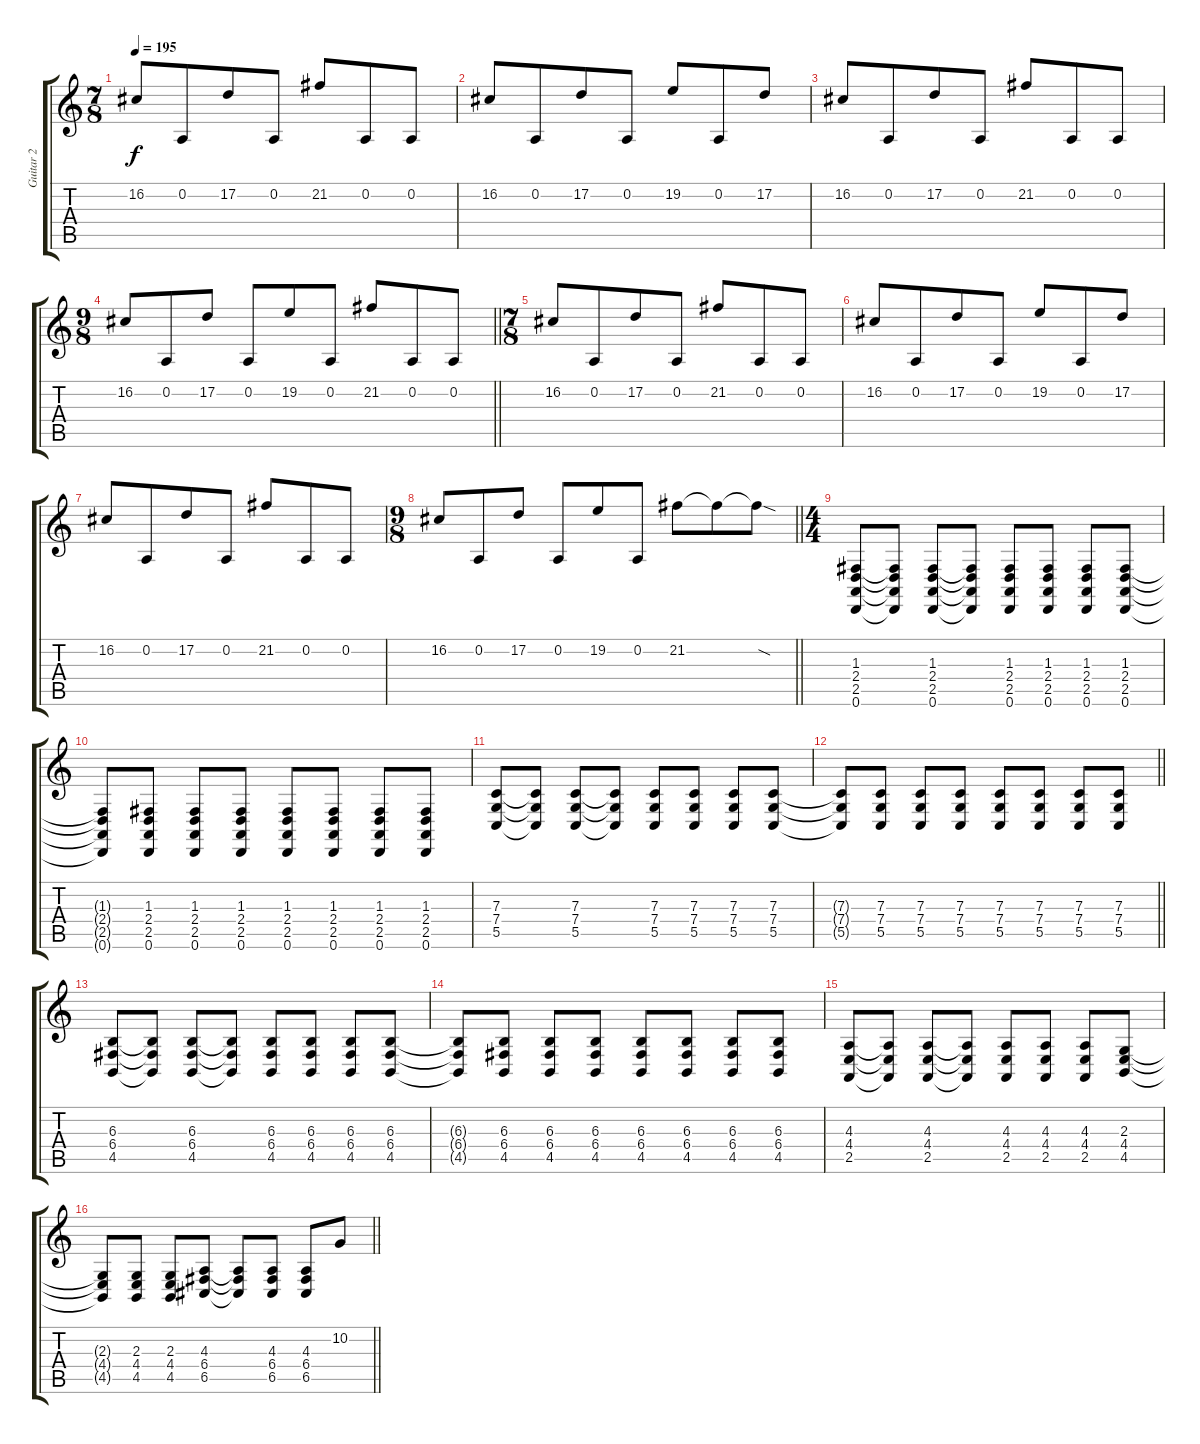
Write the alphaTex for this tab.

\track ("Guitar 2" "Guitar 2") {instrument electricgrandpiano}
\staff {score tabs}
\tuning (D4 A3 F3 C3 G2 D2) {hide}
\ts (7 8)
\tempo 195
\clef g2
\ks c
16.2.8{dy f} 0.2.8 17.2.8 0.2.8 21.2.8 0.2.8 0.2.8 |
16.2.8 0.2.8 17.2.8 0.2.8 19.2.8 0.2.8 17.2.8 |
16.2.8 0.2.8 17.2.8 0.2.8 21.2.8 0.2.8 0.2.8 |
\ts (9 8)
\barLineRight lightlight
16.2.8 0.2.8 17.2.8 0.2.8 19.2.8 0.2.8 21.2.8 0.2.8 0.2.8 |
\ts (7 8)
16.2.8 0.2.8 17.2.8 0.2.8 21.2.8 0.2.8 0.2.8 |
16.2.8 0.2.8 17.2.8 0.2.8 19.2.8 0.2.8 17.2.8 |
16.2.8 0.2.8 17.2.8 0.2.8 21.2.8 0.2.8 0.2.8 |
\ts (9 8)
\barLineRight lightlight
16.2.8 0.2.8 17.2.8 0.2.8 19.2.8 0.2.8 21.2.8 21.2{t}.8 21.2{sod t}.8 |
\ts (4 4)
(1.3 2.4 2.5 0.6).8 (1.3{t} 2.4{t} 2.5{t} 0.6{t}).8 (1.3 2.4 2.5 0.6).8 (1.3{t} 2.4{t} 2.5{t} 0.6{t}).8 (1.3 2.4 2.5 0.6).8 (1.3 2.4 2.5 0.6).8 (1.3 2.4 2.5 0.6).8 (1.3 2.4 2.5 0.6).8 |
(1.3{t} 2.4{t} 2.5{t} 0.6{t}).8 (1.3 2.4 2.5 0.6).8 (1.3 2.4 2.5 0.6).8 (1.3 2.4 2.5 0.6).8 (1.3 2.4 2.5 0.6).8 (1.3 2.4 2.5 0.6).8 (1.3 2.4 2.5 0.6).8 (1.3 2.4 2.5 0.6).8 |
(7.3 7.4 5.5).8 (7.3{t} 7.4{t} 5.5{t}).8 (7.3 7.4 5.5).8 (7.3{t} 7.4{t} 5.5{t}).8 (7.3 7.4 5.5).8 (7.3 7.4 5.5).8 (7.3 7.4 5.5).8 (7.3 7.4 5.5).8 |
\barLineRight lightlight
(7.3{t} 7.4{t} 5.5{t}).8 (7.3 7.4 5.5).8 (7.3 7.4 5.5).8 (7.3 7.4 5.5).8 (7.3 7.4 5.5).8 (7.3 7.4 5.5).8 (7.3 7.4 5.5).8 (7.3 7.4 5.5).8 |
(6.3 6.4 4.5).8 (6.3{t} 6.4{t} 4.5{t}).8 (6.3 6.4 4.5).8 (6.3{t} 6.4{t} 4.5{t}).8 (6.3 6.4 4.5).8 (6.3 6.4 4.5).8 (6.3 6.4 4.5).8 (6.3 6.4 4.5).8 |
(6.3{t} 6.4{t} 4.5{t}).8 (6.3 6.4 4.5).8 (6.3 6.4 4.5).8 (6.3 6.4 4.5).8 (6.3 6.4 4.5).8 (6.3 6.4 4.5).8 (6.3 6.4 4.5).8 (6.3 6.4 4.5).8 |
(4.3 4.4 2.5).8 (4.3{t} 4.4{t} 2.5{t}).8 (4.3 4.4 2.5).8 (4.3{t} 4.4{t} 2.5{t}).8 (4.3 4.4 2.5).8 (4.3 4.4 2.5).8 (4.3 4.4 2.5).8 (2.3 4.4 4.5).8 |
\barLineRight lightlight
(2.3{t} 4.4{t} 4.5{t}).8 (2.3 4.4 4.5).8 (2.3 4.4 4.5).8 (4.3 6.4 6.5).8 (4.3{t} 6.4{t} 6.5{t}).8 (4.3 6.4 6.5).8 (4.3 6.4 6.5).8 10.2.8
